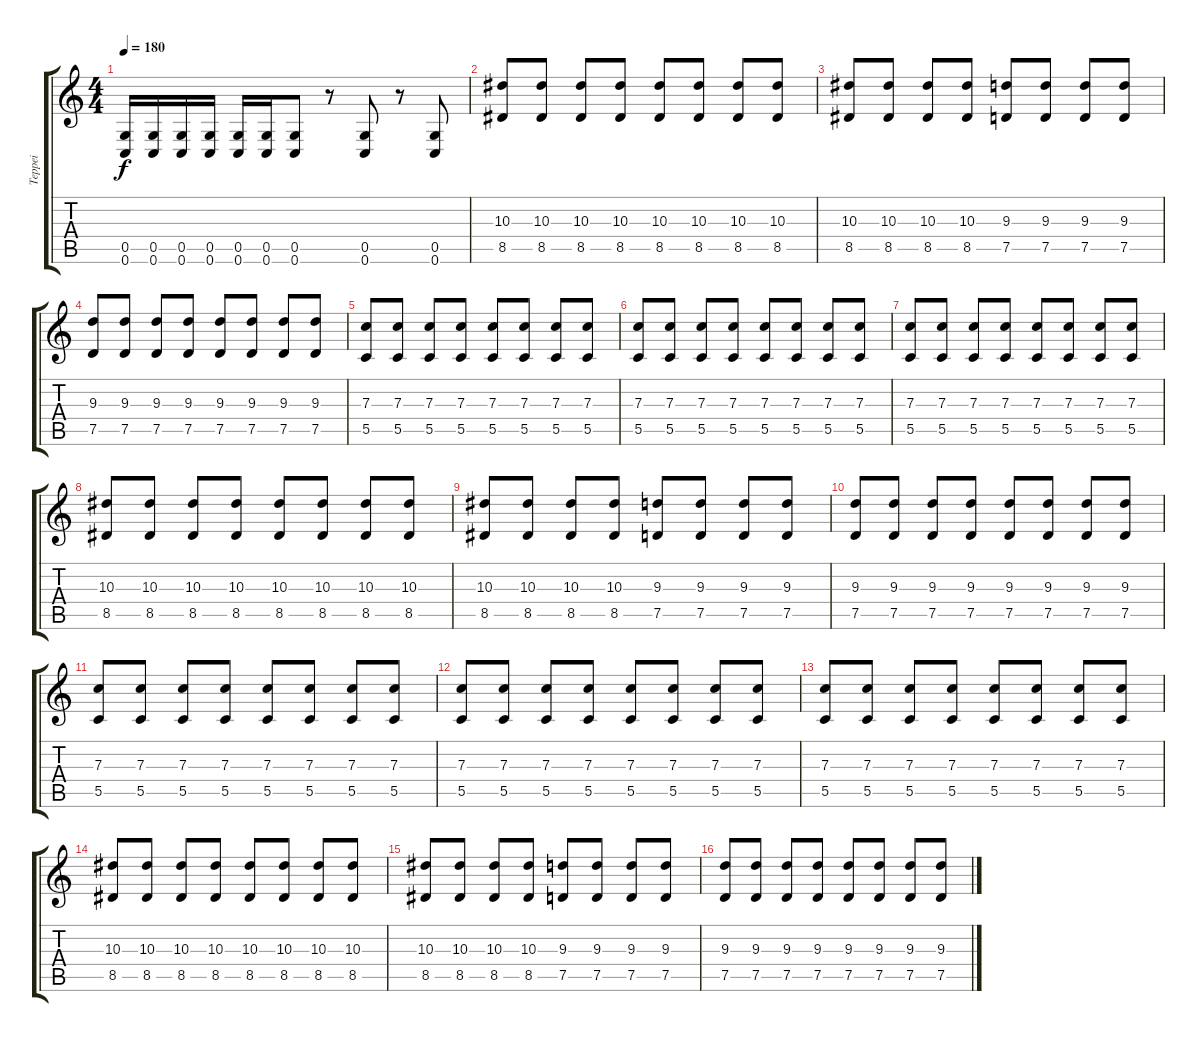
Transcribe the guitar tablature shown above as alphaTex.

\track ("Teppei" "Teppei") {instrument distortionguitar}
\staff {score tabs}
\tuning (D4 A3 F3 C3 G2 C2) {hide}
\ts (4 4)
\tempo 180
\clef g2
\ks c
(0.5 0.6).16{dy f} (0.5 0.6).16 (0.5 0.6).16 (0.5 0.6).16 (0.5 0.6).16 (0.5 0.6).16 (0.5 0.6).8 r.8 (0.5 0.6).8 r.8 (0.5 0.6).8 |
(10.3 8.5).8 (10.3 8.5).8 (10.3 8.5).8 (10.3 8.5).8 (10.3 8.5).8 (10.3 8.5).8 (10.3 8.5).8 (10.3 8.5).8 |
(10.3 8.5).8 (10.3 8.5).8 (10.3 8.5).8 (10.3 8.5).8 (9.3 7.5).8 (9.3 7.5).8 (9.3 7.5).8 (9.3 7.5).8 |
(9.3 7.5).8 (9.3 7.5).8 (9.3 7.5).8 (9.3 7.5).8 (9.3 7.5).8 (9.3 7.5).8 (9.3 7.5).8 (9.3 7.5).8 |
(7.3 5.5).8 (7.3 5.5).8 (7.3 5.5).8 (7.3 5.5).8 (7.3 5.5).8 (7.3 5.5).8 (7.3 5.5).8 (7.3 5.5).8 |
(7.3 5.5).8 (7.3 5.5).8 (7.3 5.5).8 (7.3 5.5).8 (7.3 5.5).8 (7.3 5.5).8 (7.3 5.5).8 (7.3 5.5).8 |
(7.3 5.5).8 (7.3 5.5).8 (7.3 5.5).8 (7.3 5.5).8 (7.3 5.5).8 (7.3 5.5).8 (7.3 5.5).8 (7.3 5.5).8 |
(10.3 8.5).8 (10.3 8.5).8 (10.3 8.5).8 (10.3 8.5).8 (10.3 8.5).8 (10.3 8.5).8 (10.3 8.5).8 (10.3 8.5).8 |
(10.3 8.5).8 (10.3 8.5).8 (10.3 8.5).8 (10.3 8.5).8 (9.3 7.5).8 (9.3 7.5).8 (9.3 7.5).8 (9.3 7.5).8 |
(9.3 7.5).8 (9.3 7.5).8 (9.3 7.5).8 (9.3 7.5).8 (9.3 7.5).8 (9.3 7.5).8 (9.3 7.5).8 (9.3 7.5).8 |
(7.3 5.5).8 (7.3 5.5).8 (7.3 5.5).8 (7.3 5.5).8 (7.3 5.5).8 (7.3 5.5).8 (7.3 5.5).8 (7.3 5.5).8 |
(7.3 5.5).8 (7.3 5.5).8 (7.3 5.5).8 (7.3 5.5).8 (7.3 5.5).8 (7.3 5.5).8 (7.3 5.5).8 (7.3 5.5).8 |
(7.3 5.5).8 (7.3 5.5).8 (7.3 5.5).8 (7.3 5.5).8 (7.3 5.5).8 (7.3 5.5).8 (7.3 5.5).8 (7.3 5.5).8 |
(10.3 8.5).8 (10.3 8.5).8 (10.3 8.5).8 (10.3 8.5).8 (10.3 8.5).8 (10.3 8.5).8 (10.3 8.5).8 (10.3 8.5).8 |
(10.3 8.5).8 (10.3 8.5).8 (10.3 8.5).8 (10.3 8.5).8 (9.3 7.5).8 (9.3 7.5).8 (9.3 7.5).8 (9.3 7.5).8 |
(9.3 7.5).8 (9.3 7.5).8 (9.3 7.5).8 (9.3 7.5).8 (9.3 7.5).8 (9.3 7.5).8 (9.3 7.5).8 (9.3 7.5).8
